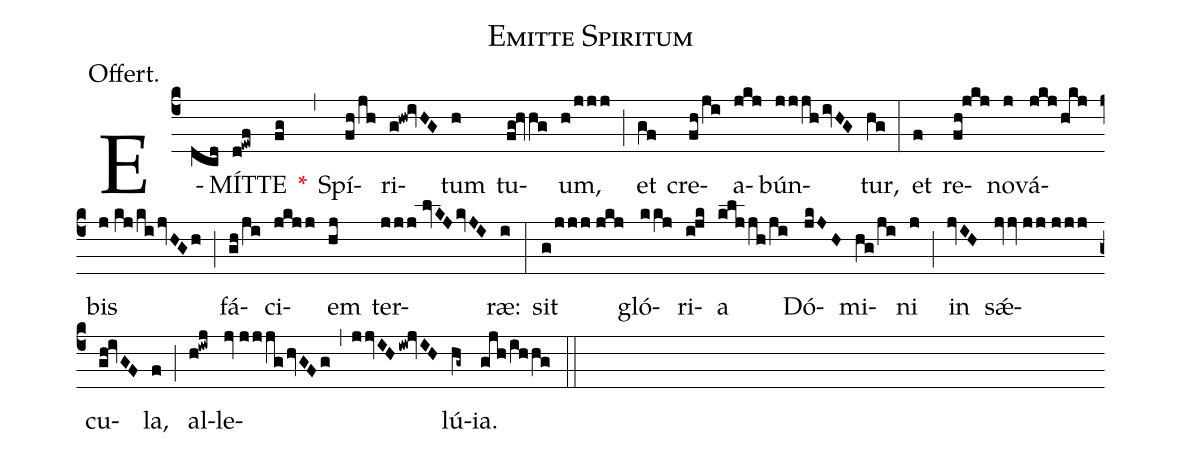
name:Emitte Spiritum;
annotation:Offert.;
mode:VIII.;
office-part:Offertory;
%%
(c4) E(dcd)MÍT(d!ewf)TE(fg) <v>\red{*}</v>(,) Spí(fh/jh)ri(g!hw!ivHG)tum(h) tu(fg!hvhg)um,(h/jjj) (;) et(gf) cre(fh/ji)a(jkj)bún(jjjh/ivHG)tur,(hg) (:) et(f) re(fh!jkj)no(j)vá(jkj/hkj)bis(j//kj/ki/jvHGh) (;) fá(gh/ji)ci(jkjj)em(hj) ter(jjj//lvKJ/kvJI)ræ:(i) (:) sit(g/jjj//jkj) gló(kkj)ri(i!jk)a(kljjh/ji) Dó(jkJH)mi(hg/ji)ni(j) (;) in(jvIH) s<sp>'ae</sp>(jvv//jj//jjj)cu(gh!ivGF)la,(f) (;) al(h!iwj)le(jv//jjjg/hvGFg,jjvIH/iw!jvIH)lú(hg~)ia.(gjh/ihhg) (::)
